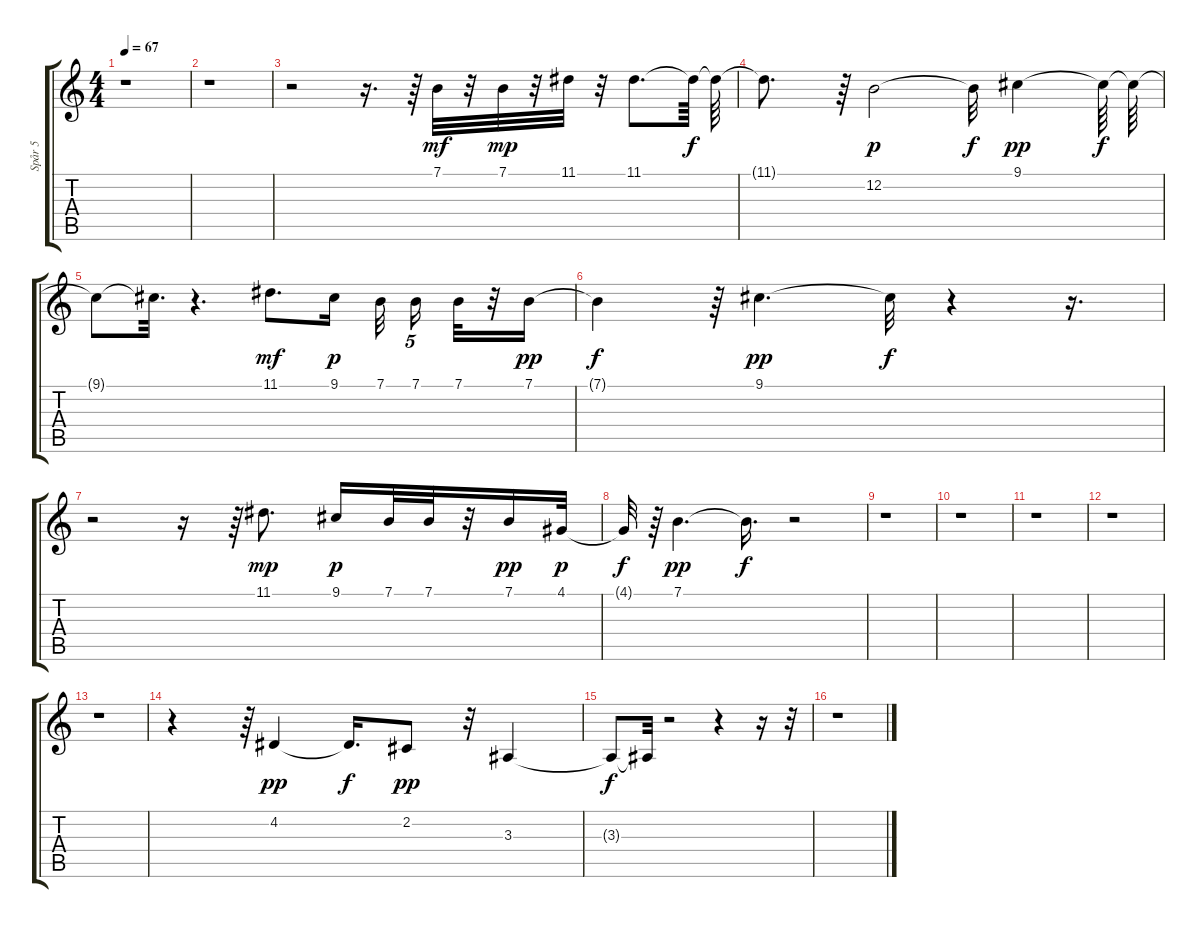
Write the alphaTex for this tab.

\track ("Spår 5" "Spår 5") {instrument altosax}
\staff {score tabs}
\tuning (E4 B3 G3 D3 A2 E2) {hide}
\ts (4 4)
\tempo 67
\clef g2
\ks c
r.1{dy f} |
r.1 |
r.2 r.16{d} r.64 7.1.32{dy mf} r.32 7.1.32{dy mp} r.32 11.1.32 r.32 11.1.8{d} 11.1{t}.64{dy f} 11.1{t}.64 |
11.1{t}.8{d} r.64 12.2.2{dy p} 12.2{t}.32{dy f} 9.1.4{dy pp} 9.1{t}.64{dy f} 9.1{t}.64 |
9.1{t}.8 9.1{t}.32{d} r.4{d} 11.1.8{d dy mf} 9.1.16{dy p} 7.1.32 7.1.16{tu (5 4)} 7.1.32 r.32 7.1.16{dy pp} |
7.1{t}.4{dy f} r.64 9.1.4{d dy pp} 9.1{t}.32{dy f} r.4 r.16{d} |
r.2 r.16 r.64 11.1.8{d dy mp} 9.1.16{dy p} 7.1.32 7.1.32 r.32 7.1.16{dy pp} 4.1.32{dy p} |
4.1{t}.32{dy f} r.64 7.1.4{d dy pp} 7.1{t}.16{d dy f} r.2 |
r.1 |
r.1 |
r.1 |
r.1 |
r.1 |
r.4 r.64 4.2.4{dy pp} 4.2{t}.16{d dy f} 2.2.8{dy pp} r.32 3.3.4 |
3.3{t}.8{dy f} 3.3{t}.32 r.2 r.4 r.16 r.32 |
r.1
